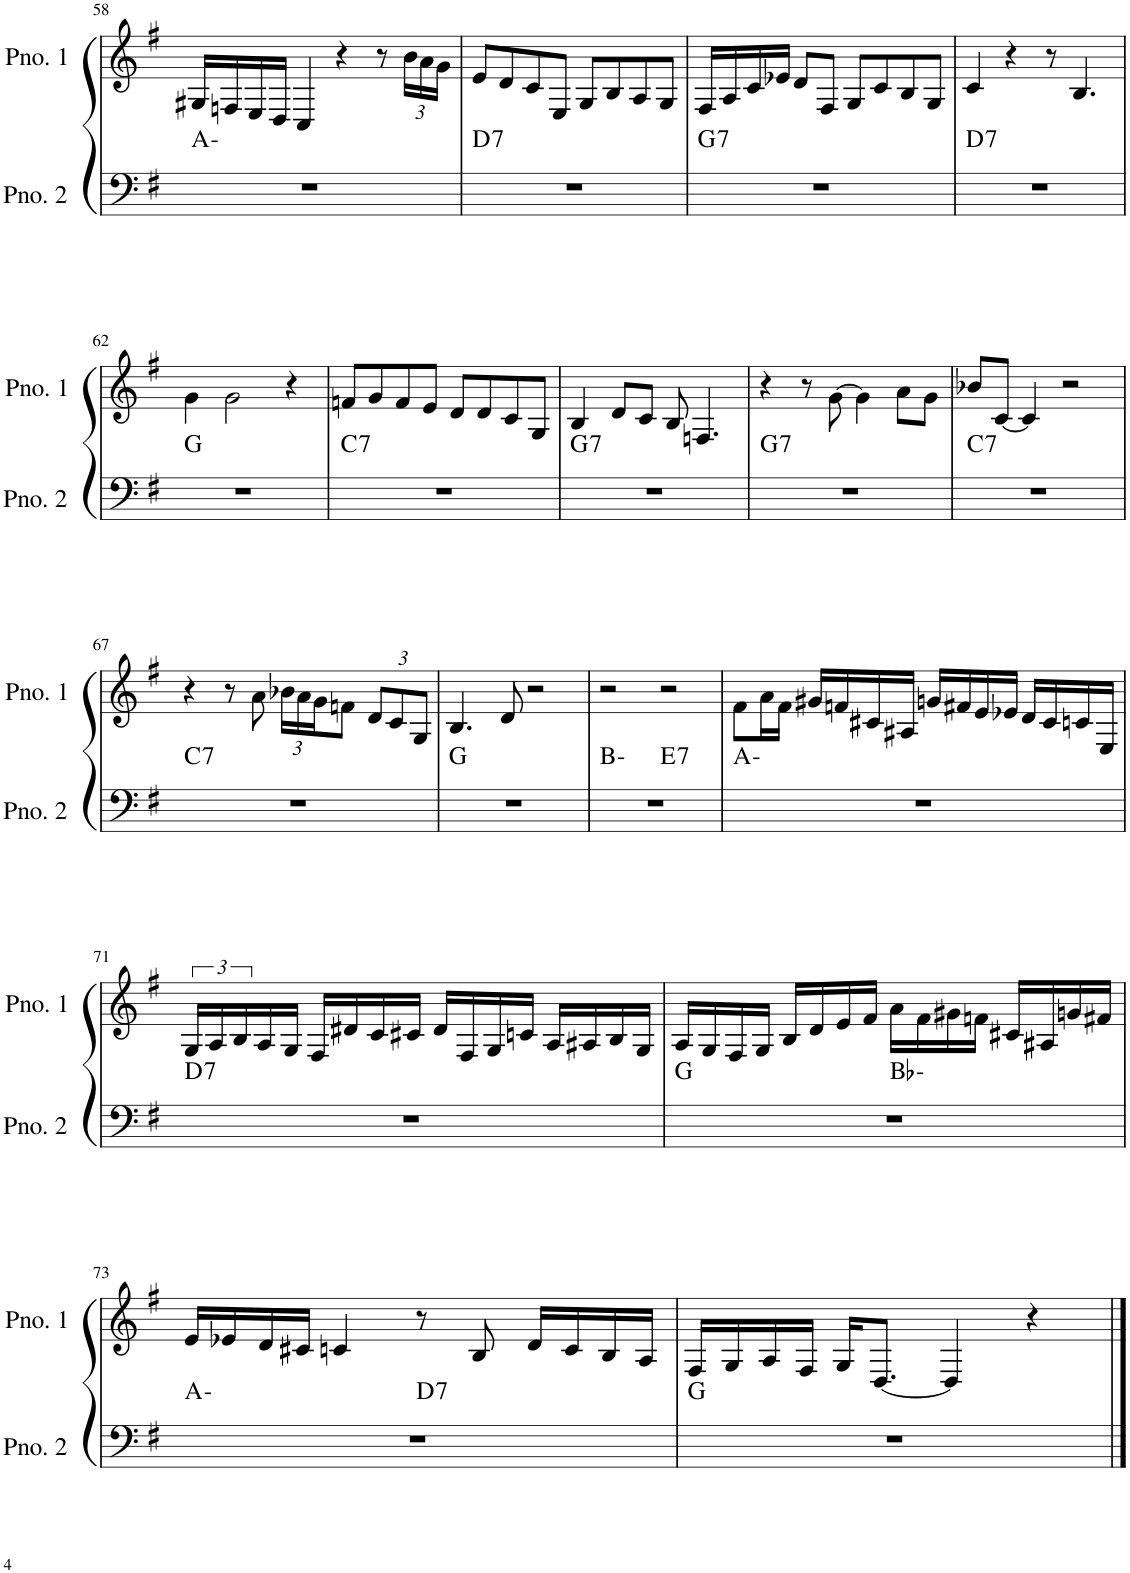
**kern	**harte	**kern
*part2	*part2	*part1
*staff2	*	*staff1
*I"ピアノ 2	*	*I"ピアノ 1
!!LO:PB:g=z
*clefF4	*	*clefG2
*k[f#]	*	*k[f#]
*M4/4	*	*M4/4
=58	=58	=58
1r	A:min	16G#X/LL
.	.	16Fn/
.	.	16E/
.	.	16D/JJ
.	.	4C/
.	.	4r
.	.	8r
*	*	*Xbrackettup
.	.	24b\LL
.	.	24a\
.	.	24g\JJ
=59	=59	=59
!	!LO:H:kt=7	!
1r	D:7	8e/L
.	.	8d/
.	.	8c/
.	.	8E/J
.	.	8G/L
.	.	8B/
.	.	8A/
.	.	8G/J
=60	=60	=60
!	!LO:H:kt=7	!
1r	G:7	16F#/LL
.	.	16A/
.	.	16c/
.	.	16e-X/JJ
.	.	8d/L
.	.	8F#/J
.	.	8G/L
.	.	8c/
.	.	8B/
.	.	8G/J
=61	=61	=61
!	!LO:H:kt=7	!
1r	D:7	4c/
.	.	4r
.	.	8r
.	.	4.B/
!!LO:LB:g=z
=62	=62	=62
1r	G:maj	4g\
.	.	2g\
.	.	4r
=63	=63	=63
!	!LO:H:kt=7	!
1r	C:7	8fn/L
.	.	8g/
.	.	8f/
.	.	8e/J
.	.	8d/L
.	.	8d/
.	.	8c/
.	.	8G/J
=64	=64	=64
!	!LO:H:kt=7	!
1r	G:7	4B/
.	.	8d/L
.	.	8c/J
.	.	8B/
.	.	4.Fn/
=65	=65	=65
!	!LO:H:kt=7	!
1r	G:7	4r
.	.	8r
.	.	[8g\
.	.	4g\]
.	.	8a\L
.	.	8g\J
=66	=66	=66
!	!LO:H:kt=7	!
1r	C:7	8b-X/L
.	.	[8c/J
.	.	4c/]
.	.	2r
!!LO:LB:g=z
=67	=67	=67
!	!LO:H:kt=7	!
1r	C:7	4r
.	.	8r
.	.	8a\
.	.	24b-X\LL
.	.	24a\
.	.	24g\J
.	.	8fn\J
.	.	12d/L
.	.	12c/
.	.	12G/J
=68	=68	=68
1r	G:maj	4.B/
.	.	8d/
.	.	2r
=69	=69	=69
*^	*	*
1r	2ryy	B:min	2r
!	!	!LO:H:kt=7	!
.	2ryy	E:7	2r
*v	*v	*	*
=70	=70	=70
1r	A:min	8f#\L
.	.	16a\L
.	.	16f#\JJ
.	.	16g#X/LL
.	.	16fn/
.	.	16c#X/
.	.	16A#X/JJ
.	.	16gn/LL
.	.	16f#X/
.	.	16e/
.	.	16e-X/JJ
.	.	16d/LL
.	.	16c#/
.	.	16cn/
.	.	16E/JJ
!!LO:LB:g=z
=71	=71	=71
*	*	*brackettup
!	!LO:H:kt=7	!
1r	D:7	24G/LL
.	.	24A/
.	.	24B/
.	.	16A/
.	.	16G/JJ
.	.	16F#/LL
.	.	16d#X/
.	.	16c/
.	.	16c#X/JJ
.	.	16d#/LL
.	.	16F#/
.	.	16G/
.	.	16cn/JJ
.	.	16A/LL
.	.	16A#X/
.	.	16B/
.	.	16G/JJ
=72	=72	=72
*^	*	*
1r	2ryy	G:maj	16A/LL
.	.	.	16G/
.	.	.	16F#/
.	.	.	16G/JJ
.	.	.	16B/LL
.	.	.	16d/
.	.	.	16e/
.	.	.	16f#/JJ
.	2ryy	Bb:min	16a\LL
.	.	.	16f#\
.	.	.	16g#X\
.	.	.	16fn\JJ
.	.	.	16c#X/LL
.	.	.	16A#X/
.	.	.	16gn/
.	.	.	16f#X/JJ
!!LO:LB:g=z
=73	=73	=73	=73
1r	2ryy	A:min	16e/LL
.	.	.	16e-X/
.	.	.	16d/
.	.	.	16c#X/JJ
.	.	.	4cn/
!	!	!LO:H:kt=7	!
.	2ryy	D:7	8r
.	.	.	8B/
.	.	.	16d/LL
.	.	.	16c/
.	.	.	16B/
.	.	.	16A/JJ
*v	*v	*	*
=74	=74	=74
1r	G:maj	16F#/LL
.	.	16G/
.	.	16A/
.	.	16F#/JJ
.	.	16G/KL
.	.	[8.D/J
.	.	4D/]
.	.	4r
==	==	==
*-	*-	*-
